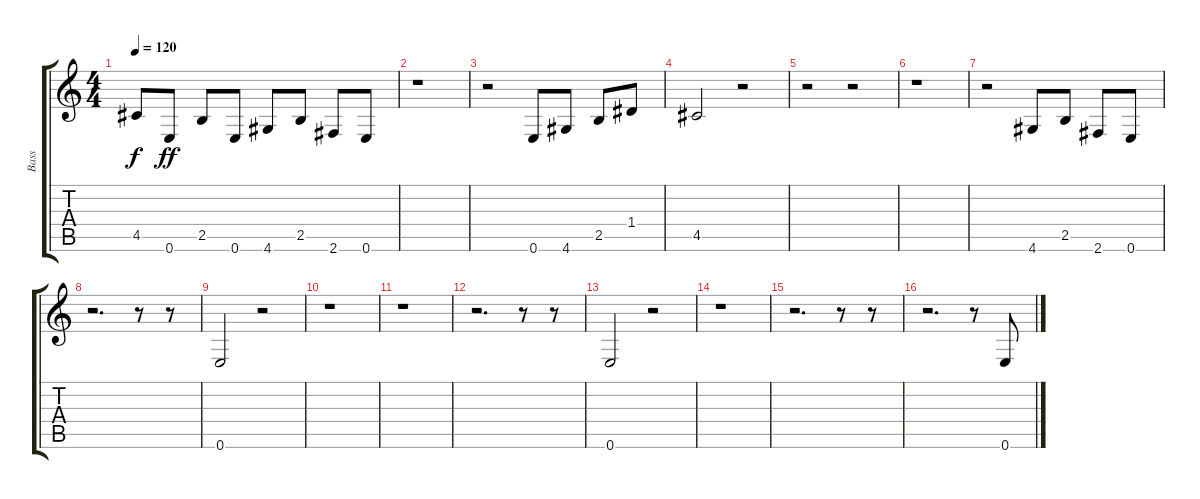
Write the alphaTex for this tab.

\track ("Bass" "Bass") {instrument fretlessbass}
\staff {score tabs}
\tuning (E4 B3 G3 D3 A2 E2) {hide}
\ts (4 4)
\tempo 120
\clef g2
\ks c
4.5{t}.8{dy f} 0.6.8{dy ff} 2.5.8 0.6.8 4.6.8 2.5.8 2.6.8 0.6.8 |
r.1 |
r.2 0.6.8 4.6.8 2.5.8 1.4.8 |
4.5.2 r.2 |
r.2 r.2 |
r.1 |
r.2 4.6.8 2.5.8 2.6.8 0.6.8 |
r.2{d} r.8 r.8 |
0.6.2 r.2 |
r.1 |
r.1 |
r.2{d} r.8 r.8 |
0.6.2 r.2 |
r.1 |
r.2{d} r.8 r.8 |
r.2{d} r.8 0.6.8
